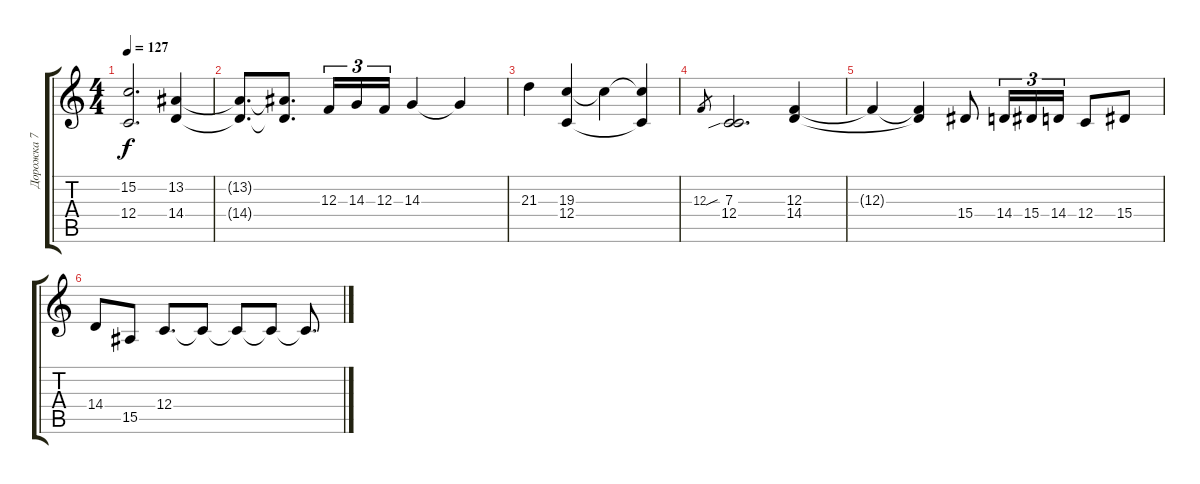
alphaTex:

\track ("Дорожка 7" "Дорожка 7") {instrument accordion}
\staff {score tabs}
\tuning (D4 A3 F3 C3 G2 D2) {hide}
\ts (4 4)
\tempo 127
\clef g2
\ks c
(15.2 12.4).2{d dy f} (13.2 14.4).4 |
(13.2{t} 14.4{t}).8{d} (13.2{t} 14.4{t}).8{d} 12.3.16{tu (3 2)} 14.3.16{tu (3 2)} 12.3.16{tu (3 2)} 14.3.4 14.3{t}.4 |
21.3.4 (19.3 12.4).4 19.3{t}.4 (19.3{t} 12.4{t}).4 |
12.3.8{gr} (7.3{sib} 12.4).2{d} (12.3 14.4).4 |
12.3{t}.4 (12.3{t} 14.4{t}).4 15.4.8 14.4.16{tu (3 2)} 15.4.16{tu (3 2)} 14.4.16{tu (3 2)} 12.4.8 15.4.8 |
14.4.8 15.5.8 12.4.8{d} 12.4{t}.8 12.4{t}.8 12.4{t}.8 12.4{t}.8{d}
